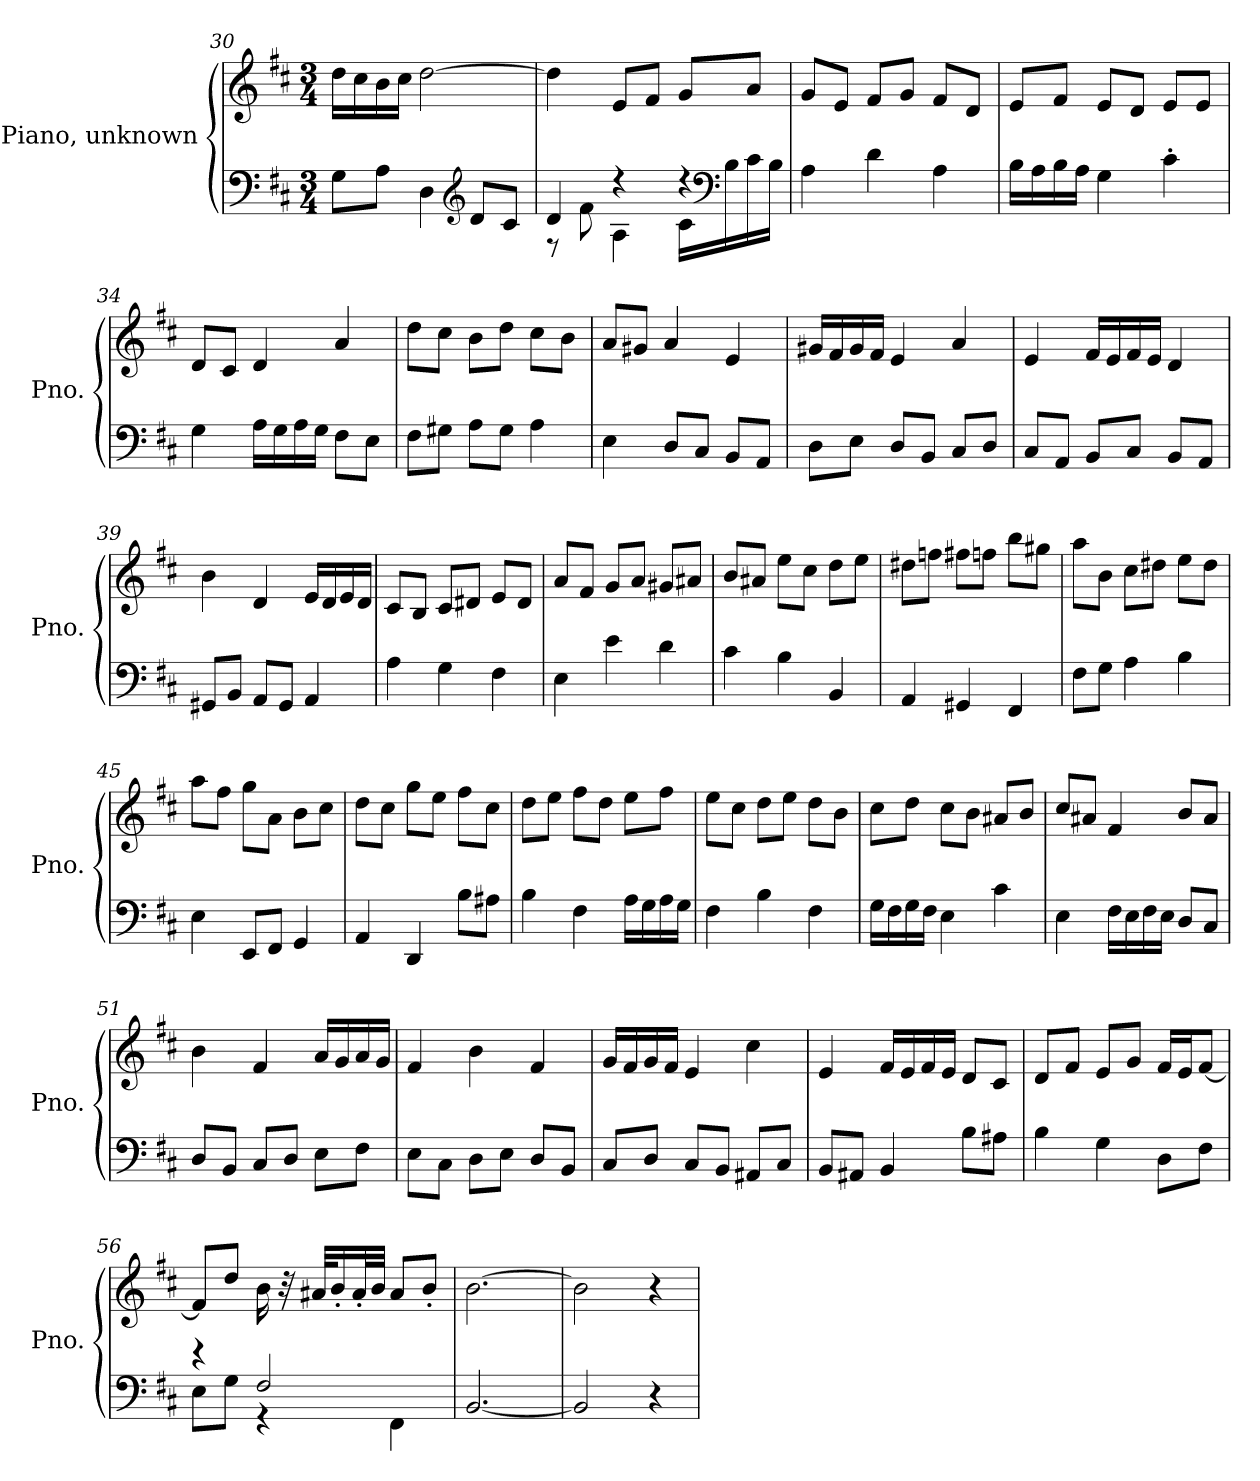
**kern	**kern
*part1	*part1
*staff2	*staff1
*I"Piano, unknown	*
*I'Pno.	*
*clefF4	*clefG2
*k[f#c#]	*k[f#c#]
*M3/4	*M3/4
=30	=30
8G\L	16dd\LL
.	16cc#\
8A\J	16b\
.	16cc#\JJ
4D\	[2dd\
*clefG2	*
8d/L	.
8c#/J	.
=31	=31
*^	*
4d/	8r	4dd\]
.	8f#\	.
4r	4A\	8e/L
.	.	8f#/J
4r	16c#\LL	8g/L
*clefF4	*	*
.	16B\	.
.	16c#\	8a/J
.	16B\JJ	.
*v	*v	*
!!LO:PB:g=z
=32	=32
4A\	8g/L
.	8e/J
4d\	8f#/L
.	8g/J
4A\	8f#/L
.	8d/J
=33	=33
16B\LL	8e/L
16A\	.
16B\	8f#/J
16A\JJ	.
4G\	8e/L
.	8d/J
4c#'\	8e/L
.	8e/J
=34	=34
4G\	8d/L
.	8c#/J
16A\LL	4d/
16G\	.
16A\	.
16G\JJ	.
8F#\L	4a/
8E\J	.
=35	=35
8F#\L	8dd\L
8G#X\J	8cc#\J
8A\L	8b\L
8G#\J	8dd\J
4A\	8cc#\L
.	8b\J
=36	=36
4E\	8a/L
.	8g#X/J
8D/L	4a/
8C#/J	.
8BB/L	4e/
8AA/J	.
!!LO:LB:g=z
=37	=37
8D\L	16g#X/LL
.	16f#/
8E\J	16g#/
.	16f#/JJ
8D/L	4e/
8BB/J	.
8C#/L	4a/
8D/J	.
=38	=38
8C#/L	4e/
8AA/J	.
8BB/L	16f#/LL
.	16e/
8C#/J	16f#/
.	16e/JJ
8BB/L	4d/
8AA/J	.
=39	=39
8GG#X/L	4b\
8BB/J	.
8AA/L	4d/
8GG#/J	.
4AA/	16e/LL
.	16d/
.	16e/
.	16d/JJ
=40	=40
4A\	8c#/L
.	8B/J
4G\	8c#/L
.	8d#X/J
4F#\	8e/L
.	8d#/J
=41	=41
4E\	8a/L
.	8f#/J
4e\	8g/L
.	8a/J
4d\	8g#X/L
.	8a#X/J
!!LO:LB:g=z
=42	=42
4c#\	8b/L
.	8a#X/J
4B\	8ee\L
.	8cc#\J
4BB/	8dd\L
.	8ee\J
=43	=43
4AA/	8dd#X\L
.	8ffn\J
4GG#X/	8ff#X\L
.	8ffn\J
4FF#/	8bb\L
.	8gg#X\J
=44	=44
8F#\L	8aa\L
8G\J	8b\J
4A\	8cc#\L
.	8dd#X\J
4B\	8ee\L
.	8dd#\J
=45	=45
4E\	8aa\L
.	8ff#\J
8EE/L	8gg\L
8FF#/J	8a\J
4GG/	8b\L
.	8cc#\J
=46	=46
4AA/	8dd\L
.	8cc#\J
4DD/	8gg\L
.	8ee\J
8B\L	8ff#\L
8A#X\J	8cc#\J
!!LO:LB:g=z
=47	=47
4B\	8dd\L
.	8ee\J
4F#\	8ff#\L
.	8dd\J
16A\LL	8ee\L
16G\	.
16A\	8ff#\J
16G\JJ	.
=48	=48
4F#\	8ee\L
.	8cc#\J
4B\	8dd\L
.	8ee\J
4F#\	8dd\L
.	8b\J
=49	=49
16G\LL	8cc#\L
16F#\	.
16G\	8dd\J
16F#\JJ	.
4E\	8cc#\L
.	8b\J
4c#\	8a#X/L
.	8b/J
=50	=50
4E\	8cc#/L
.	8a#X/J
16F#\LL	4f#/
16E\	.
16F#\	.
16E\JJ	.
8D/L	8b/L
8C#/J	8a#/J
=51	=51
8D/L	4b\
8BB/J	.
8C#/L	4f#/
8D/J	.
8E\L	16a/LL
.	16g/
8F#\J	16a/
.	16g/JJ
!!LO:LB:g=z
=52	=52
8E\L	4f#/
8C#\J	.
8D\L	4b\
8E\J	.
8D/L	4f#/
8BB/J	.
=53	=53
8C#/L	16g/LL
.	16f#/
8D/J	16g/
.	16f#/JJ
8C#/L	4e/
8BB/J	.
8AA#X/L	4cc#\
8C#/J	.
=54	=54
8BB/L	4e/
8AA#X/J	.
4BB/	16f#/LL
.	16e/
.	16f#/
.	16e/JJ
8B\L	8d/L
8A#X\J	8c#/J
=55	=55
4B\	8d/L
.	8f#/J
4G\	8e/L
.	8g/J
8D\L	16f#/LL
.	16e/J
8F#\J	[8f#/J
=56	=56
*^	*
4r	8E\L	8f#/L]
.	8G\J	8dd/J
2F#/	4r	16b\
.	.	32r
.	.	32a#X/KLL
.	.	16b'/
.	.	32a#'/L
.	.	32b/JJJ
.	4FF#\	8a#/L
.	.	8b'/J
*v	*v	*
!!LO:LB:g=z
=57	=57
[2.BB/	[2.b\
=58	=58
2BB/]	2b\]
4r	4r
=	=
*-	*-
